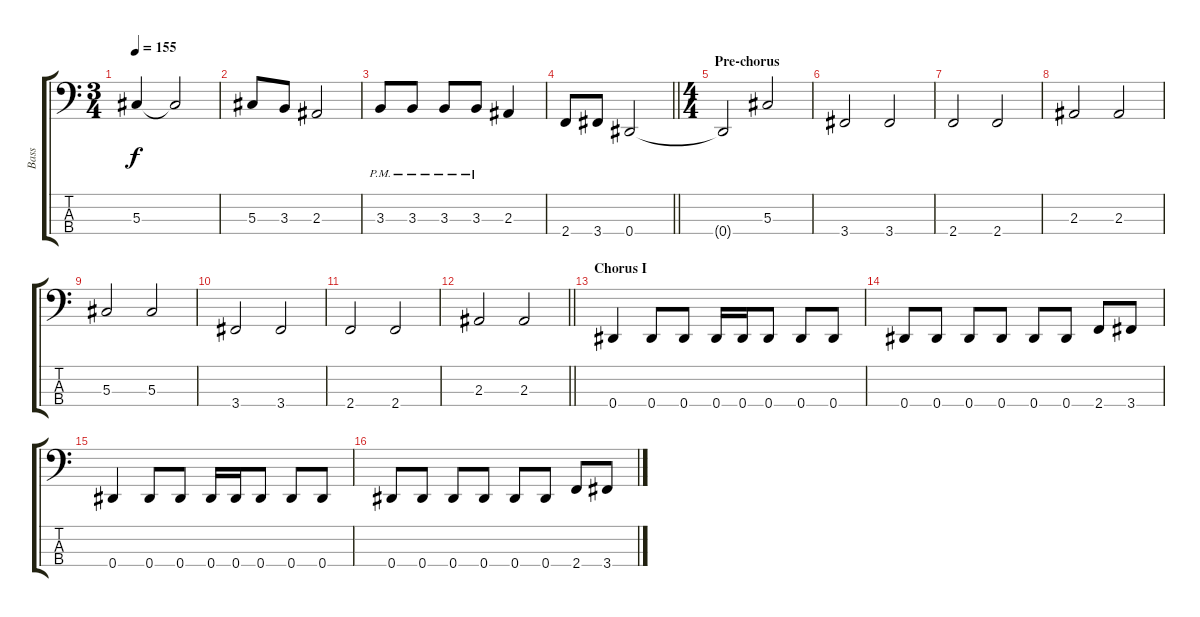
\track ("Bass" "Bass") {instrument electricbasspick}
\staff {score tabs}
\tuning (Gb2 Db2 Ab1 Eb1) {hide}
\ts (3 4)
\tempo 155
\clef f4
\ks c
5.3.4{dy f} 5.3{t}.2 |
5.3.8 3.3.8 2.3.2 |
3.3{pm}.8 3.3{pm}.8 3.3{pm}.8 3.3{pm}.8 2.3.4 |
\barLineRight lightlight
2.4.8 3.4.8 0.4.2 |
\ts (4 4)
\section ("" "Pre-chorus")
0.4{t}.2 5.3.2 |
3.4.2 3.4.2 |
2.4.2 2.4.2 |
2.3.2 2.3.2 |
5.3.2 5.3.2 |
3.4.2 3.4.2 |
2.4.2 2.4.2 |
\barLineRight lightlight
2.3.2 2.3.2 |
\section ("" "Chorus I")
0.4.4 0.4.8 0.4.8 0.4.16 0.4.16 0.4.8 0.4.8 0.4.8 |
0.4.8 0.4.8 0.4.8 0.4.8 0.4.8 0.4.8 2.4.8 3.4.8 |
0.4.4 0.4.8 0.4.8 0.4.16 0.4.16 0.4.8 0.4.8 0.4.8 |
0.4.8 0.4.8 0.4.8 0.4.8 0.4.8 0.4.8 2.4.8 3.4.8
